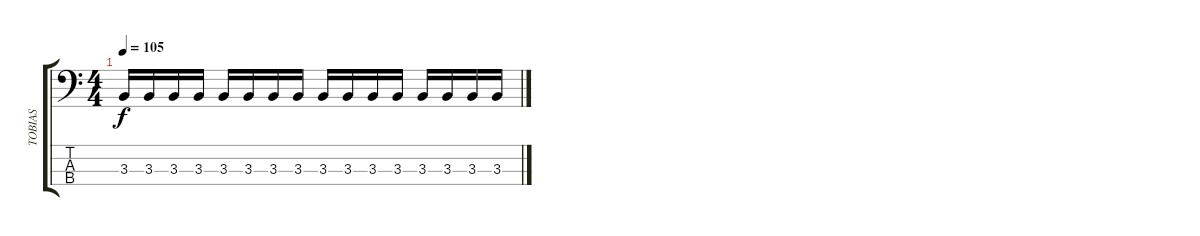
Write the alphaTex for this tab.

\track ("TOBIAS" "TOBIAS") {instrument electricbassfinger}
\staff {score tabs}
\tuning (Gb2 Db2 Ab1 Eb1) {hide}
\ts (4 4)
\tempo 105
\clef f4
\ks c
3.3.16{dy f volume 4} 3.3.16 3.3.16 3.3.16 3.3.16 3.3.16 3.3.16 3.3.16 3.3.16{volume 2} 3.3.16 3.3.16 3.3.16 3.3.16 3.3.16 3.3.16 3.3.16
